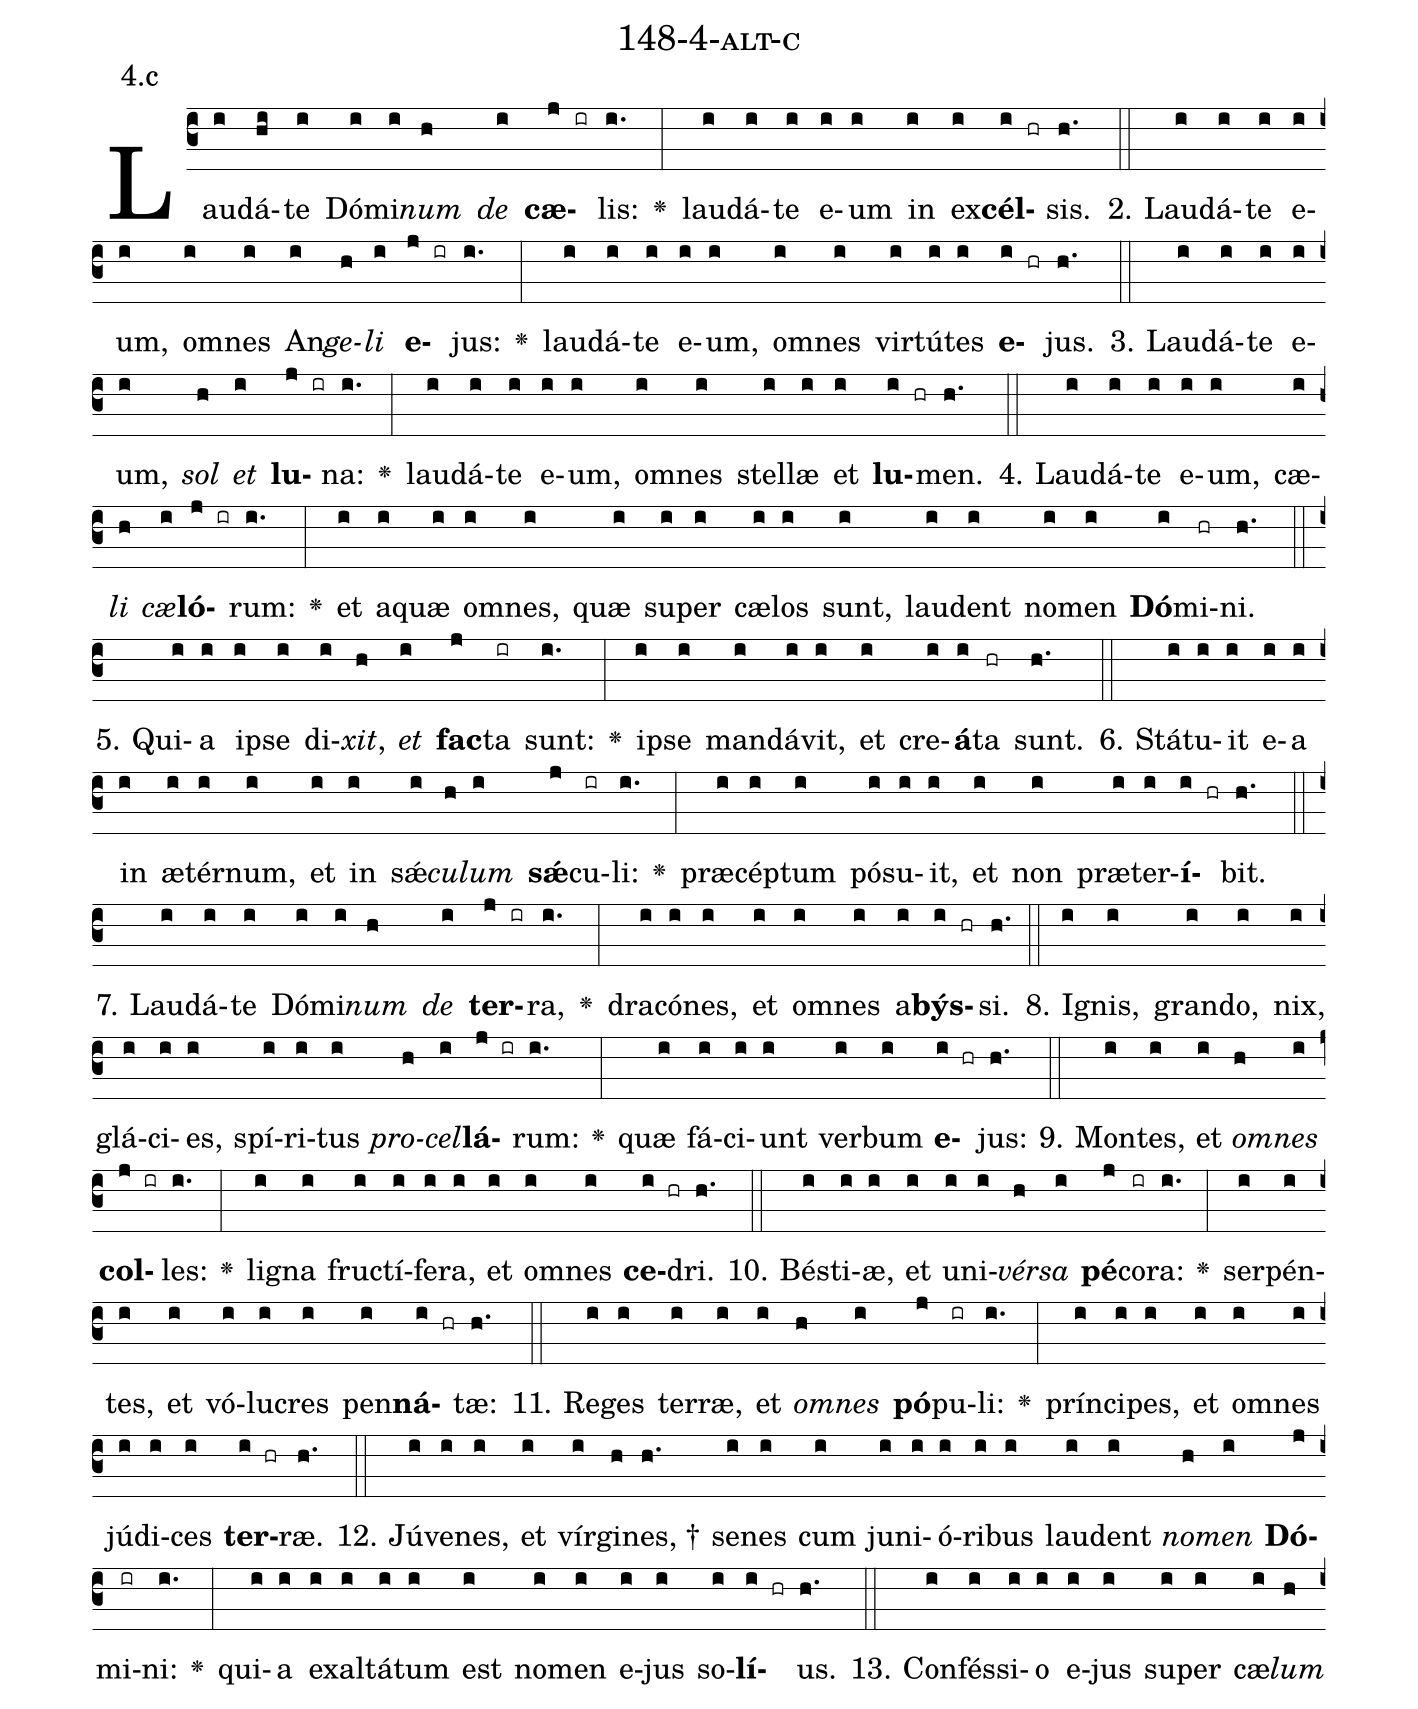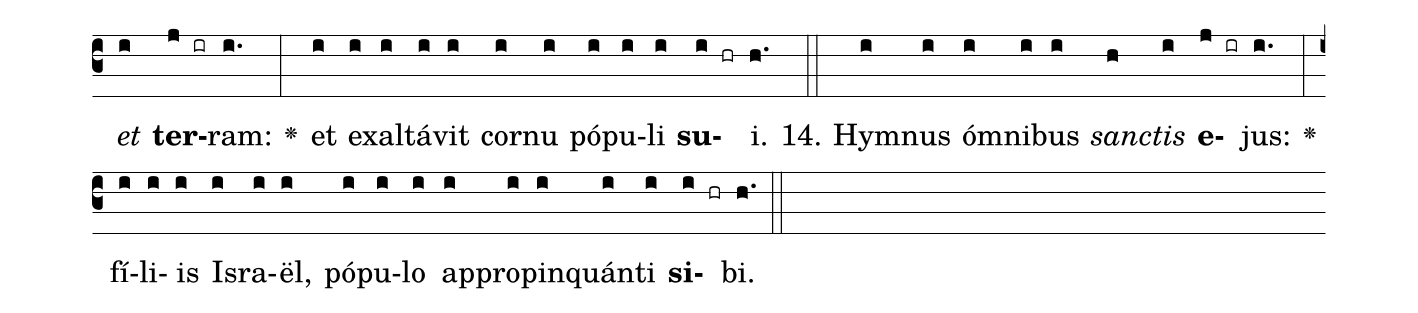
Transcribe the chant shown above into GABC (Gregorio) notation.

name: 148-4-alt-c;
annotation: 4.c;
%%
(c3)Lau(i)dá(hi)te(i) Dó(i)mi(i)<i>num</i>(h) <i>de</i>(i) <b>cæ</b>(j ir)lis:(i.) <v>\greheightstar</v>(:) lau(i)dá(i)te(i) e(i)um(i) in(i) ex(i)<b>cél</b>(i hr)sis.(h.) (::)
2. Lau(i)dá(i)te(i) e(i)um,(i) om(i)nes(i) An(i)<i>ge</i>(h)<i>li</i>(i) <b>e</b>(j ir)jus:(i.) <v>\greheightstar</v>(:) lau(i)dá(i)te(i) e(i)um,(i) om(i)nes(i) vir(i)tú(i)tes(i) <b>e</b>(i hr)jus.(h.) (::)
3. Lau(i)dá(i)te(i) e(i)um,(i) <i>sol</i>(h) <i>et</i>(i) <b>lu</b>(j ir)na:(i.) <v>\greheightstar</v>(:) lau(i)dá(i)te(i) e(i)um,(i) om(i)nes(i) stel(i)læ(i) et(i) <b>lu</b>(i hr)men.(h.) (::)
4. Lau(i)dá(i)te(i) e(i)um,(i) cæ(i)<i>li</i>(h) <i>cæ</i>(i)<b>ló</b>(j ir)rum:(i.) <v>\greheightstar</v>(:) et(i) a(i)quæ(i) om(i)nes,(i) quæ(i) su(i)per(i) cæ(i)los(i) sunt,(i) lau(i)dent(i) no(i)men(i) <b>Dó</b>(i)mi(hr)ni.(h.) (::)
5. Qui(i)a(i) ip(i)se(i) di(i)<i>xit</i>,(h) <i>et</i>(i) <b>fac</b>(j)ta(ir) sunt:(i.) <v>\greheightstar</v>(:) ip(i)se(i) man(i)dá(i)vit,(i) et(i) cre(i)<b>á</b>(i)ta(hr) sunt.(h.) (::)
6. Stá(i)tu(i)it(i) e(i)a(i) in(i) æ(i)tér(i)num,(i) et(i) in(i) sǽ(i)<i>cu</i>(h)<i>lum</i>(i) <b>sǽ</b>(j)cu(ir)li:(i.) <v>\greheightstar</v>(:) præ(i)cép(i)tum(i) pó(i)su(i)it,(i) et(i) non(i) præ(i)ter(i)<b>í</b>(i hr)bit.(h.) (::)
7. Lau(i)dá(i)te(i) Dó(i)mi(i)<i>num</i>(h) <i>de</i>(i) <b>ter</b>(j ir)ra,(i.) <v>\greheightstar</v>(:) dra(i)có(i)nes,(i) et(i) om(i)nes(i) a(i)<b>býs</b>(i hr)si.(h.) (::)
8. I(i)gnis,(i) gran(i)do,(i) nix,(i) glá(i)ci(i)es,(i) spí(i)ri(i)tus(i) <i>pro</i>(h)<i>cel</i>(i)<b>lá</b>(j ir)rum:(i.) <v>\greheightstar</v>(:) quæ(i) fá(i)ci(i)unt(i) ver(i)bum(i) <b>e</b>(i hr)jus:(h.) (::)
9. Mon(i)tes,(i) et(i) <i>om</i>(h)<i>nes</i>(i) <b>col</b>(j ir)les:(i.) <v>\greheightstar</v>(:) li(i)gna(i) fruc(i)tí(i)fe(i)ra,(i) et(i) om(i)nes(i) <b>ce</b>(i hr)dri.(h.) (::)
10. Bés(i)ti(i)æ,(i) et(i) u(i)ni(i)<i>vér</i>(h)<i>sa</i>(i) <b>pé</b>(j)co(ir)ra:(i.) <v>\greheightstar</v>(:) ser(i)pén(i)tes,(i) et(i) vó(i)lu(i)cres(i) pen(i)<b>ná</b>(i hr)tæ:(h.) (::)
11. Re(i)ges(i) ter(i)ræ,(i) et(i) <i>om</i>(h)<i>nes</i>(i) <b>pó</b>(j)pu(ir)li:(i.) <v>\greheightstar</v>(:) prín(i)ci(i)pes,(i) et(i) om(i)nes(i) jú(i)di(i)ces(i) <b>ter</b>(i hr)ræ.(h.) (::)
12. Jú(i)ve(i)nes,(i) et(i) vír(i)gi(h)nes, †(h.) se(i)nes(i) cum(i) ju(i)ni(i)ó(i)ri(i)bus(i) lau(i)dent(i) <i>no</i>(h)<i>men</i>(i) <b>Dó</b>(j)mi(ir)ni:(i.) <v>\greheightstar</v>(:) qui(i)a(i) ex(i)al(i)tá(i)tum(i) est(i) no(i)men(i) e(i)jus(i) so(i)<b>lí</b>(i hr)us.(h.) (::)
13. Con(i)fés(i)si(i)o(i) e(i)jus(i) su(i)per(i) cæ(i)<i>lum</i>(h) <i>et</i>(i) <b>ter</b>(j ir)ram:(i.) <v>\greheightstar</v>(:) et(i) ex(i)al(i)tá(i)vit(i) cor(i)nu(i) pó(i)pu(i)li(i) <b>su</b>(i hr)i.(h.) (::)
14. Hym(i)nus(i) óm(i)ni(i)bus(i) <i>sanc</i>(h)<i>tis</i>(i) <b>e</b>(j ir)jus:(i.) <v>\greheightstar</v>(:) fí(i)li(i)is(i) Is(i)ra(i)ël,(i) pó(i)pu(i)lo(i) ap(i)pro(i)pin(i)quán(i)ti(i) <b>si</b>(i hr)bi.(h.) (::)
